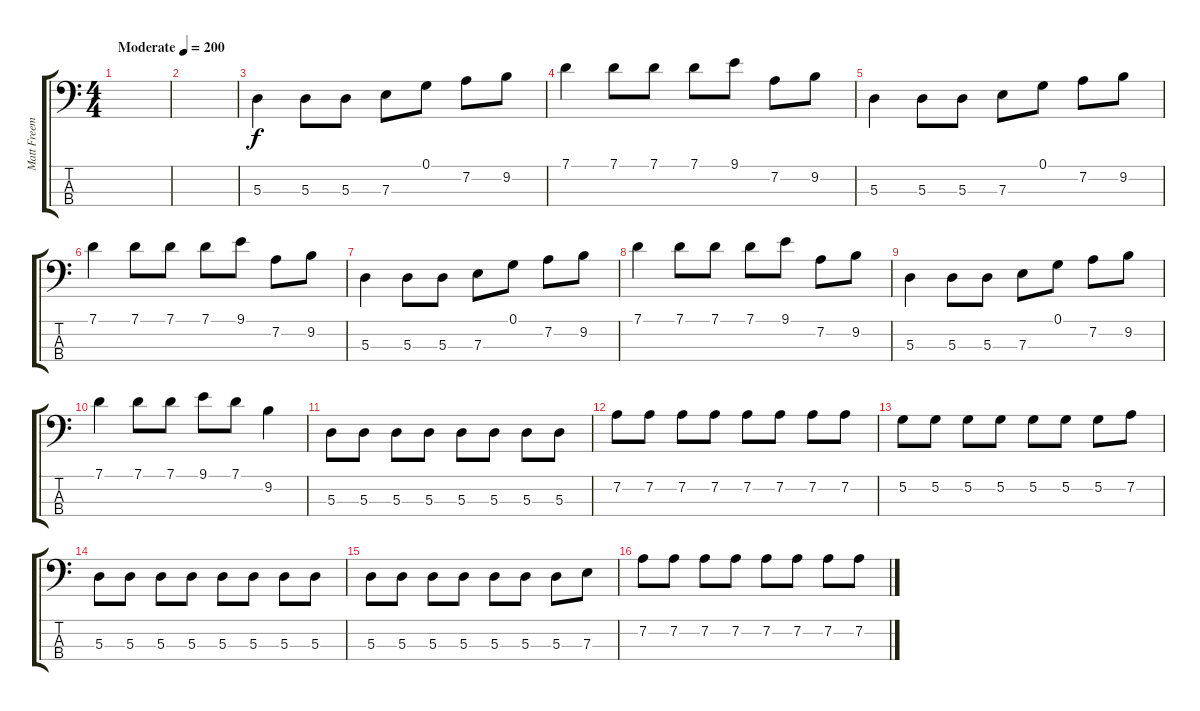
\track ("Matt Freeman" "Matt Freem") {instrument electricbasspick}
\staff {score tabs}
\tuning (G2 D2 A1 E1) {hide}
\ts (4 4)
\tempo (200 "Moderate")
\clef f4
\ks c
|
|
5.3.4 5.3.8 5.3.8 7.3.8 0.1.8 7.2.8 9.2.8 |
7.1.4 7.1.8 7.1.8 7.1.8 9.1.8 7.2.8 9.2.8 |
5.3.4 5.3.8 5.3.8 7.3.8 0.1.8 7.2.8 9.2.8 |
7.1.4 7.1.8 7.1.8 7.1.8 9.1.8 7.2.8 9.2.8 |
5.3.4 5.3.8 5.3.8 7.3.8 0.1.8 7.2.8 9.2.8 |
7.1.4 7.1.8 7.1.8 7.1.8 9.1.8 7.2.8 9.2.8 |
5.3.4 5.3.8 5.3.8 7.3.8 0.1.8 7.2.8 9.2.8 |
7.1.4 7.1.8 7.1.8 9.1.8 7.1.8 9.2.4 |
5.3.8 5.3.8 5.3.8 5.3.8 5.3.8 5.3.8 5.3.8 5.3.8 |
7.2.8 7.2.8 7.2.8 7.2.8 7.2.8 7.2.8 7.2.8 7.2.8 |
5.2.8 5.2.8 5.2.8 5.2.8 5.2.8 5.2.8 5.2.8 7.2.8 |
5.3.8 5.3.8 5.3.8 5.3.8 5.3.8 5.3.8 5.3.8 5.3.8 |
5.3.8 5.3.8 5.3.8 5.3.8 5.3.8 5.3.8 5.3.8 7.3.8 |
7.2.8 7.2.8 7.2.8 7.2.8 7.2.8 7.2.8 7.2.8 7.2.8
